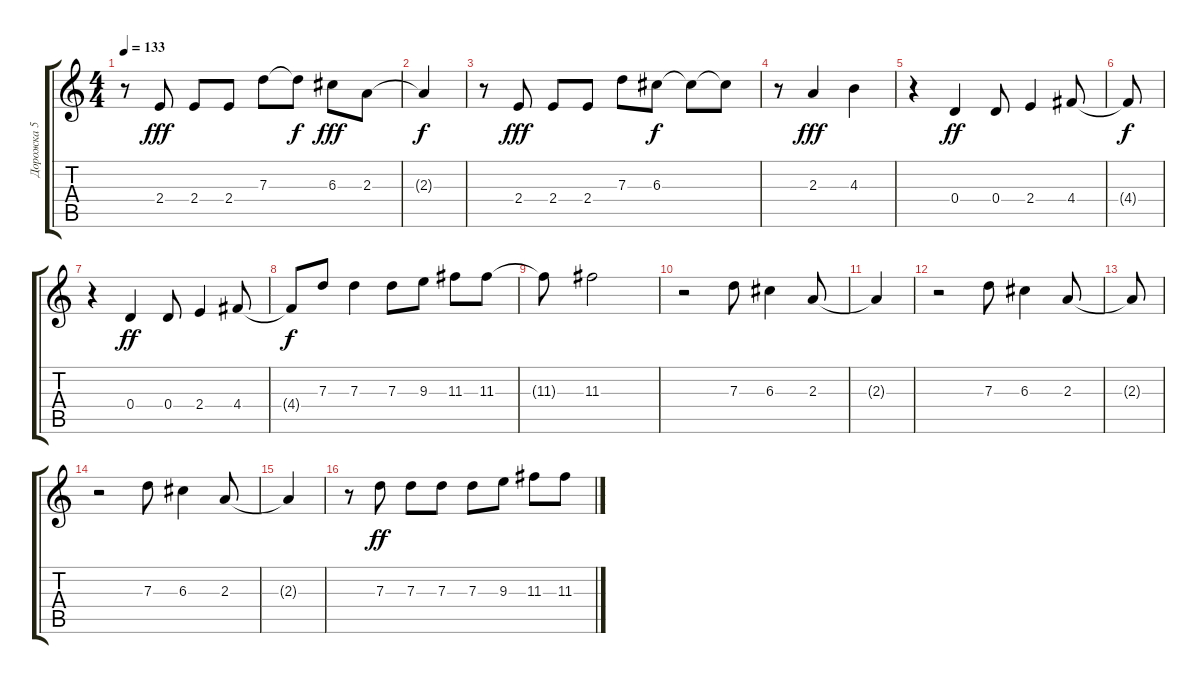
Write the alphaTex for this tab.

\track ("Дорожка 5" "Дорожка 5") {instrument acousticguitarsteel}
\staff {score tabs}
\tuning (E4 B3 G3 D3 A2 E2) {hide}
\ts (4 4)
\tempo 133
\clef g2
\ks c
r.8{dy f} 2.4.8{dy fff} 2.4.8 2.4.8 7.3.8 7.3{t}.8{dy f} 6.3.8{dy fff} 2.3.8 |
2.3{t}.4{dy f} |
r.8 2.4.8{dy fff} 2.4.8 2.4.8 7.3.8 6.3.8{dy f} 6.3{t}.8 6.3{t}.8 |
r.8 2.3.4{dy fff} 4.3.4 |
r.4 0.4.4{dy ff} 0.4.8 2.4.4 4.4.8 |
4.4{t}.8{dy f} |
r.4 0.4.4{dy ff} 0.4.8 2.4.4 4.4.8 |
4.4{t}.8{dy f} 7.3.8 7.3.4 7.3.8 9.3.8 11.3.8 11.3.8 |
11.3{t}.8 11.3.2 |
r.2 7.3.8 6.3.4 2.3.8 |
2.3{t}.4 |
r.2 7.3.8 6.3.4 2.3.8 |
2.3{t}.8 |
r.2 7.3.8 6.3.4 2.3.8 |
2.3{t}.4 |
r.8 7.3.8{dy ff} 7.3.8 7.3.8 7.3.8 9.3.8 11.3.8 11.3.8
